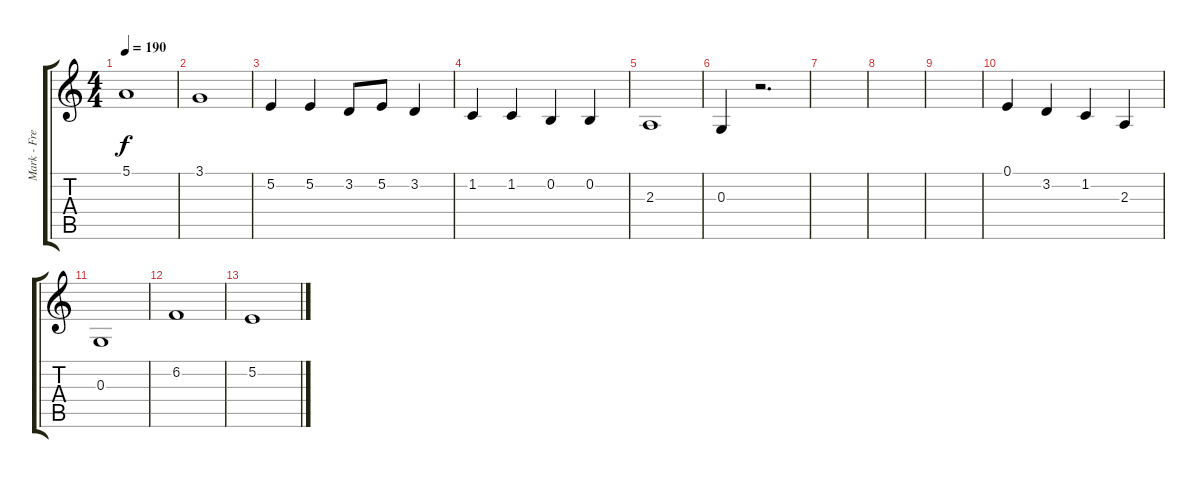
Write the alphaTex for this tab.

\track ("Mark - French Horn" "Mark - Fre") {instrument frenchhorn}
\staff {score tabs}
\tuning (E4 B3 G3 D3 A2 E2) {hide}
\ts (4 4)
\tempo 190
\clef g2
\ks c
5.1.1{dy f volume 14} |
3.1.1 |
5.2.4 5.2.4 3.2.8 5.2.8 3.2.4 |
1.2.4 1.2.4 0.2.4 0.2.4 |
2.3.1 |
0.3.4 r.2{d} |
|
|
|
0.1.4{volume 16} 3.2.4 1.2.4 2.3.4 |
0.3.1 |
6.2.1 |
5.2.1
